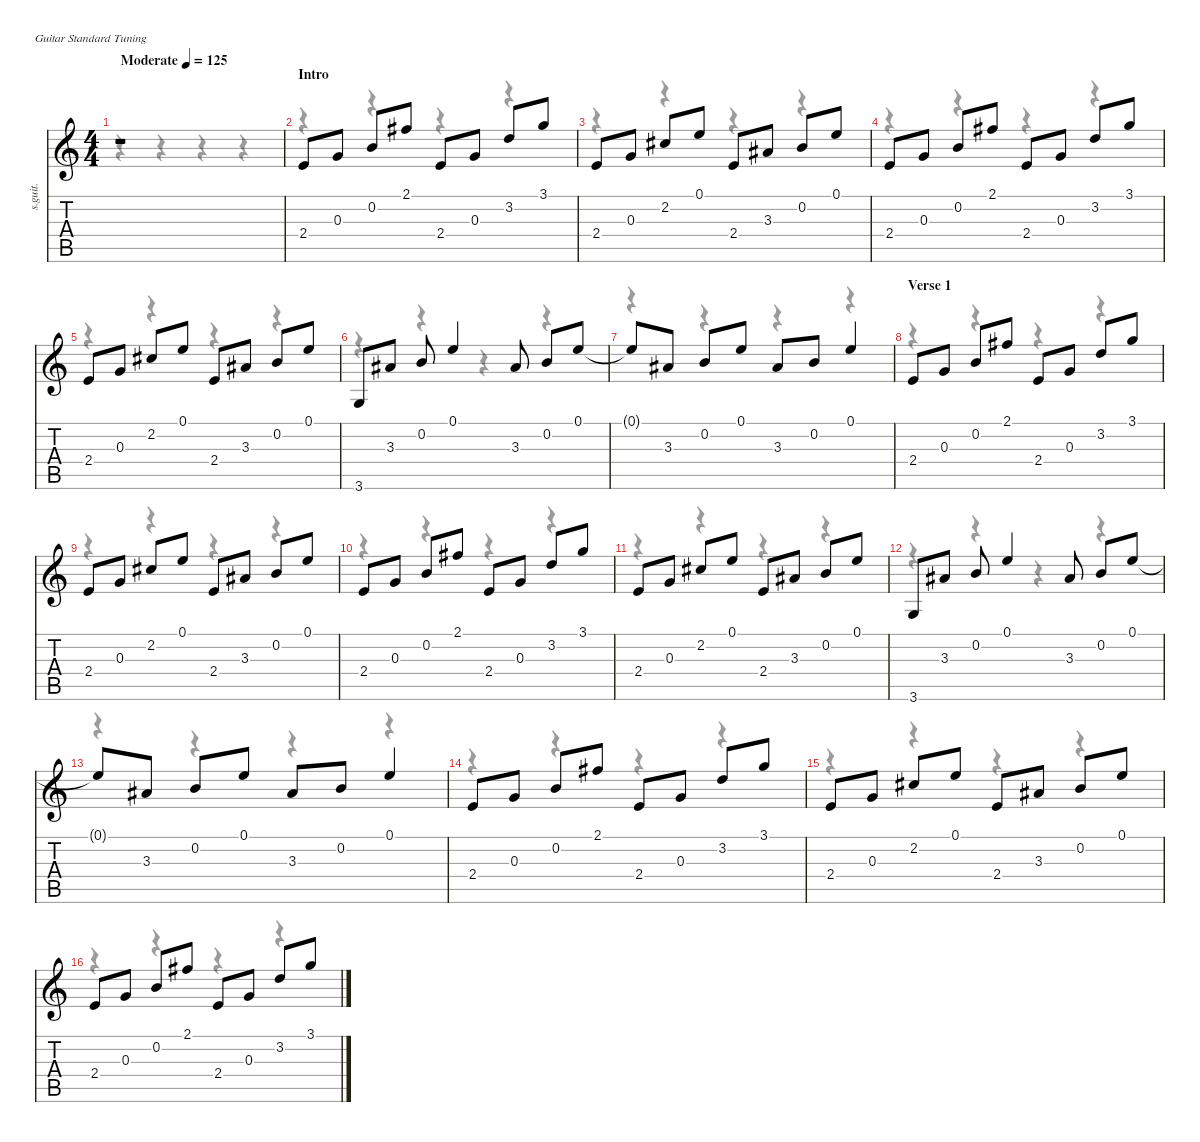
\defaultSystemsLayout 4
\hideDynamics
\bracketExtendMode nobrackets
\otherSystemsTrackNameOrientation horizontal
\track ("Gtr Clean" "s.guit.") {instrument acousticguitarsteel}
\staff {score tabs}
\tuning (E4 B3 G3 D3 A2 E2)
\voice
\ts (4 4)
\beaming (8 2 2 2 2)
\tempo (125 "Moderate")
\clef g2
\ks c
r.1{dy f instrument acousticguitarsteel beam Up} |
\section ("" "Intro")
2.4.8{beam Up} 0.3.8{beam Up} 0.2.8{beam Up} 2.1{acc #}.8{beam Up} 2.4.8{beam Up} 0.3.8{beam Up} 3.2.8{beam Up} 3.1.8{beam Up} |
2.4.8{beam Up} 0.3.8{beam Up} 2.2{acc #}.8{beam Up} 0.1.8{beam Up} 2.4.8{beam Up} 3.3{acc #}.8{beam Up} 0.2.8{beam Up} 0.1.8{beam Up} |
2.4.8{beam Up} 0.3.8{beam Up} 0.2.8{beam Up} 2.1{acc #}.8{beam Up} 2.4.8{beam Up} 0.3.8{beam Up} 3.2.8{beam Up} 3.1.8{beam Up} |
2.4.8{beam Up} 0.3.8{beam Up} 2.2{acc #}.8{beam Up} 0.1.8{beam Up} 2.4.8{beam Up} 3.3{acc #}.8{beam Up} 0.2.8{beam Up} 0.1.8{beam Up} |
3.6.8{beam Up} 3.3{acc #}.8{beam Up} 0.2.8{beam Up} 0.1.4{beam Up} 3.3{acc #}.8{beam Up} 0.2.8{beam Up} 0.1.8{beam Up} |
0.1{t}.8{beam Up} 3.3{acc #}.8{beam Up} 0.2.8{beam Up} 0.1.8{beam Up} 3.3{acc #}.8{beam Up} 0.2.8{beam Up} 0.1.4{beam Up} |
\section ("" "Verse 1")
2.4.8{beam Up} 0.3.8{beam Up} 0.2.8{beam Up} 2.1{acc #}.8{beam Up} 2.4.8{beam Up} 0.3.8{beam Up} 3.2.8{beam Up} 3.1.8{beam Up} |
2.4.8{beam Up} 0.3.8{beam Up} 2.2{acc #}.8{beam Up} 0.1.8{beam Up} 2.4.8{beam Up} 3.3{acc #}.8{beam Up} 0.2.8{beam Up} 0.1.8{beam Up} |
2.4.8{beam Up} 0.3.8{beam Up} 0.2.8{beam Up} 2.1{acc #}.8{beam Up} 2.4.8{beam Up} 0.3.8{beam Up} 3.2.8{beam Up} 3.1.8{beam Up} |
2.4.8{beam Up} 0.3.8{beam Up} 2.2{acc #}.8{beam Up} 0.1.8{beam Up} 2.4.8{beam Up} 3.3{acc #}.8{beam Up} 0.2.8{beam Up} 0.1.8{beam Up} |
3.6.8{beam Up} 3.3{acc #}.8{beam Up} 0.2.8{beam Up} 0.1.4{beam Up} 3.3{acc #}.8{beam Up} 0.2.8{beam Up} 0.1.8{beam Up} |
0.1{t}.8{beam Up} 3.3{acc #}.8{beam Up} 0.2.8{beam Up} 0.1.8{beam Up} 3.3{acc #}.8{beam Up} 0.2.8{beam Up} 0.1.4{beam Up} |
2.4.8{beam Up} 0.3.8{beam Up} 0.2.8{beam Up} 2.1{acc #}.8{beam Up} 2.4.8{beam Up} 0.3.8{beam Up} 3.2.8{beam Up} 3.1.8{beam Up} |
2.4.8{beam Up} 0.3.8{beam Up} 2.2{acc #}.8{beam Up} 0.1.8{beam Up} 2.4.8{beam Up} 3.3{acc #}.8{beam Up} 0.2.8{beam Up} 0.1.8{beam Up} |
2.4.8{beam Up} 0.3.8{beam Up} 0.2.8{beam Up} 2.1{acc #}.8{beam Up} 2.4.8{beam Up} 0.3.8{beam Up} 3.2.8{beam Up} 3.1.8{beam Up}
\voice
\clef g2
\ottava regular
\simile none
\ks c
r.4{dy mf beam Down} r.4{beam Down} r.4{beam Down} r.4{beam Down} |
r.4{beam Down} r.4{beam Down} r.4{beam Down} r.4{beam Down} |
r.4{beam Down} r.4{beam Down} r.4{beam Down} r.4{beam Down} |
r.4{beam Down} r.4{beam Down} r.4{beam Down} r.4{beam Down} |
r.4{beam Down} r.4{beam Down} r.4{beam Down} r.4{beam Down} |
r.4{beam Down} r.4{beam Down} r.4{beam Down} r.4{beam Down} |
r.4{beam Down} r.4{beam Down} r.4{beam Down} r.4{beam Down} |
r.4{beam Down} r.4{beam Down} r.4{beam Down} r.4{beam Down} |
r.4{beam Down} r.4{beam Down} r.4{beam Down} r.4{beam Down} |
r.4{beam Down} r.4{beam Down} r.4{beam Down} r.4{beam Down} |
r.4{beam Down} r.4{beam Down} r.4{beam Down} r.4{beam Down} |
r.4{beam Down} r.4{beam Down} r.4{beam Down} r.4{beam Down} |
r.4{beam Down} r.4{beam Down} r.4{beam Down} r.4{beam Down} |
r.4{beam Down} r.4{beam Down} r.4{beam Down} r.4{beam Down} |
r.4{beam Down} r.4{beam Down} r.4{beam Down} r.4{beam Down} |
r.4{beam Down} r.4{beam Down} r.4{beam Down} r.4{beam Down}
